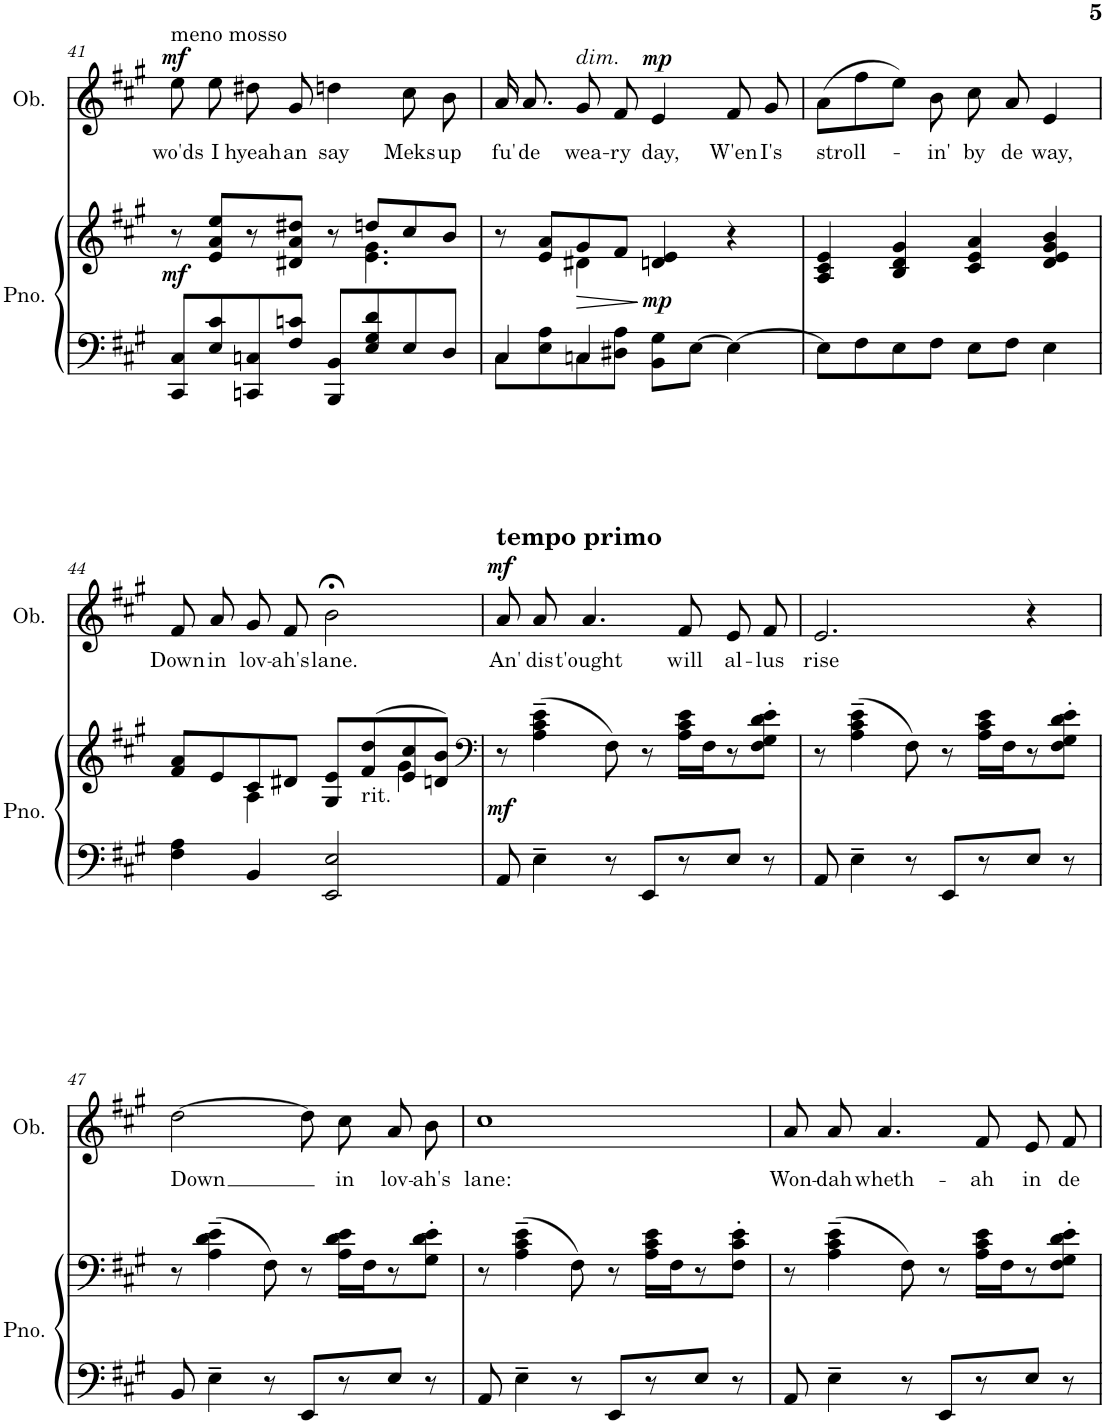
**kern	**kern	**dynam	**kern	**text	**dynam
*part2	*part2	*part2	*part1	*part1	*part1
*staff3	*staff2	*staff2/3	*staff1	*staff1	*staff1
*I"Piano	*	*	*I"Oboe	*	*
*I'Pno.	*	*	*I'Ob.	*	*
!!LO:PB:g=z
*clefF4	*clefG2	*	*clefG2	*	*
*k[f#c#g#]	*k[f#c#g#]	*	*k[f#c#g#]	*	*
*M4/4	*M4/4	*	*M4/4	*	*
=41	=41	=41	=41	=41	=41
*	*^	*	*	*	*
!	!	!	!	!LO:TX:a:t=meno mosso	!	!
!	!	!	!LO:DY:b	!	!LO:LY:b	!LO:DY:a
8CC#/ 8C#/L	8r	8ryy	mf	8ee\	wo'ds	mf
!	!	!	!	!	!LO:LY:b	!
*	*v	*v	*	*	*	*
8E/ 8c#/	8e/ 8a/ 8ee/L	.	8ee\	I	.
!	!	!	!	!LO:LY:b	!
8CCn/ 8Cn/	8r	.	8dd#X\	hyeah	.
!	!	!	!	!LO:LY:b	!
8F#/ 8cn/J	8d#X/ 8a/ 8dd#X/J	.	8g#/	an	.
!	!	!	!	!LO:LY:b	!
8BBB/ 8BB/L	8r	.	4ddn\	say	.
*	*^	*	*	*	*
8E/ 8G#/ 8d/	8ddn/L	4.e\ 4.g#\	.	.	.	.
!	!	!	!	!	!LO:LY:b	!
8E/	8cc#/	.	.	8cc#\	Meks	.
!	!	!	!	!	!LO:LY:b	!
8D/J	8b/J	.	.	8b\	up	.
=42	=42	=42	=42	=42	=42	=42
*^	*	*	*	*	*	*
!	!	!	!	!	!	!LO:LY:b	!
4C#/	8C#\L	8r	4ryy	.	16a/	fu'	.
!	!	!	!	!	!	!LO:LY:b	!
.	.	.	.	.	8.a/	de	.
.	8E\ 8A\	8e/ 8a/L	.	.	.	.	.
!	!	!	!	!	!LO:TX:a:i:t=dim.	!	!
!	!	!	!	!	!	!LO:LY:b	!
4Cn/	8C\	8g#/	4d#X\	.	8g#/	wea-	.
!	!	!	!	!	!	!LO:LY:b	!
.	8D#X\ 8A\J	8f#/J	.	.	8f#/	-ry	.
!	!	!	!	!LO:DY:b	!	!LO:LY:b	!LO:DY:a
8BB\ 8G#\L	2ryy	4dn/ 4e/	2ryy	mp	4e/	day,	mp
[8E\J	.	.	.	.	.	.	.
!	!	!	!	!	!	!LO:LY:b	!
4E\_	.	4r	.	.	8f#/	W'en	.
!	!	!	!	!	!	!LO:LY:b	!
.	.	.	.	.	8g#/	I's	.
*v	*v	*	*	*	*	*	*
*	*v	*v	*	*	*	*
=43	=43	=43	=43	=43	=43
!	!	!	!	!LO:LY:b	!
8E\L]	4A/ 4c#/ 4e/	.	(8a\L	stroll-	.
8F#\	.	.	8ff#\	.	.
8E\	4B/ 4d/ 4g#/	.	8ee\J)	.	.
!	!	!	!	!LO:LY:b	!
8F#\J	.	.	8b\	-in'	.
!	!	!	!	!LO:LY:b	!
8E\L	4c#/ 4e/ 4a/	.	8cc#\	by	.
!	!	!	!	!LO:LY:b	!
8F#\J	.	.	8a/	de	.
!	!	!	!	!LO:LY:b	!
4E\	4d/ 4e/ 4g#/ 4b/	.	4e/	way,	.
!!LO:LB:g=z
=44	=44	=44	=44	=44	=44
*	*^	*	*	*	*
!	!	!	!	!	!LO:LY:b	!
4F#\ 4A\	8f#/ 8a/L	4ryy	.	8f#/	Down	.
!	!	!	!	!	!LO:LY:b	!
.	8e/	.	.	8a/	in	.
!	!	!	!	!	!LO:LY:b	!
4BB/	8c#/	4A\	.	8g#/	lov-	.
!	!	!	!	!	!LO:LY:b	!
.	8d#X/J	.	.	8f#/	-ah's	.
!	!	!	!	!	!LO:LY:b	!
2EE/ 2E/	8G#/ 8e/L	4ryy	.	2b;<\	lane.	.
!	!LO:TX:b:t=rit.	!	!	!	!	!
.	(8f#/ 8dd/	.	.	.	.	.
.	8e/ 8cc#/	4g#\	.	.	.	.
.	8dn/ 8b/J)	.	.	.	.	.
*	*v	*v	*	*	*	*
=45	=45	=45	=45	=45	=45
*	*clefF4	*	*	*	*
!	!	!	!LO:TX:a:B:t=tempo primo	!	!
!	!	!LO:DY:b	!	!LO:LY:b	!LO:DY:a
8AA/	8r	mf	8a/	An'	mf
!	!	!	!	!LO:LY:b	!
4E~\	(4A\~ 4c#\~ 4e\~	.	8a/	dis	.
!	!	!	!	!LO:LY:b	!
.	.	.	4.a/	t'ought	.
8r	8F#\)	.	.	.	.
8EE/L	8r	.	.	.	.
!	!	!	!	!LO:LY:b	!
8r	16A\ 16c#\ 16e\LL	.	8f#/	will	.
.	16F#\J	.	.	.	.
!	!	!	!	!LO:LY:b	!
8E/J	8r	.	8e/	al-	.
!	!	!	!	!LO:LY:b	!
8r	8F#\' 8G#\' 8d\' 8e\'J	.	8f#/	-lus	.
=46	=46	=46	=46	=46	=46
!	!	!	!	!LO:LY:b	!
8AA/	8r	.	2.e/	rise	.
4E~\	(4A\~ 4c#\~ 4e\~	.	.	.	.
8r	8F#\)	.	.	.	.
8EE/L	8r	.	.	.	.
8r	16A\ 16c#\ 16e\LL	.	.	.	.
.	16F#\J	.	.	.	.
8E/J	8r	.	4r	.	.
8r	8F#\' 8G#\' 8d\' 8e\'J	.	.	.	.
!!LO:LB:g=z
=47	=47	=47	=47	=47	=47
!	!	!	!	!LO:LY:b	!
8BB/	8r	.	[2dd\	Down	.
4E~\	(4A\~ 4d\~ 4e\~	.	.	.	.
8r	8F#\)	.	.	.	.
8EE/L	8r	.	8dd\]	.	.
!	!	!	!	!LO:LY:b	!
8r	16A\ 16d\ 16e\LL	.	8cc#\	in	.
.	16F#\J	.	.	.	.
!	!	!	!	!LO:LY:b	!
8E/J	8r	.	8a/	lov-	.
!	!	!	!	!LO:LY:b	!
8r	8G#\' 8d\' 8e\'J	.	8b\	-ah's	.
=48	=48	=48	=48	=48	=48
!	!	!	!	!LO:LY:b	!
8AA/	8r	.	1cc#	lane:	.
4E~\	(4A\~ 4c#\~ 4e\~	.	.	.	.
8r	8F#\)	.	.	.	.
8EE/L	8r	.	.	.	.
8r	16A\ 16c#\ 16e\LL	.	.	.	.
.	16F#\J	.	.	.	.
8E/J	8r	.	.	.	.
8r	8F#\' 8c#\' 8e\'J	.	.	.	.
=49	=49	=49	=49	=49	=49
!	!	!	!	!LO:LY:b	!
8AA/	8r	.	8a/	Won-	.
!	!	!	!	!LO:LY:b	!
4E~\	(4A\~ 4c#\~ 4e\~	.	8a/	-dah	.
!	!	!	!	!LO:LY:b	!
.	.	.	4.a/	wheth-	.
8r	8F#\)	.	.	.	.
8EE/L	8r	.	.	.	.
!	!	!	!	!LO:LY:b	!
8r	16A\ 16c#\ 16e\LL	.	8f#/	-ah	.
.	16F#\J	.	.	.	.
!	!	!	!	!LO:LY:b	!
8E/J	8r	.	8e/	in	.
!	!	!	!	!LO:LY:b	!
8r	8F#\' 8G#\' 8d\' 8e\'J	.	8f#/	de	.
=	=	=	=	=	=
*-	*-	*-	*-	*-	*-
